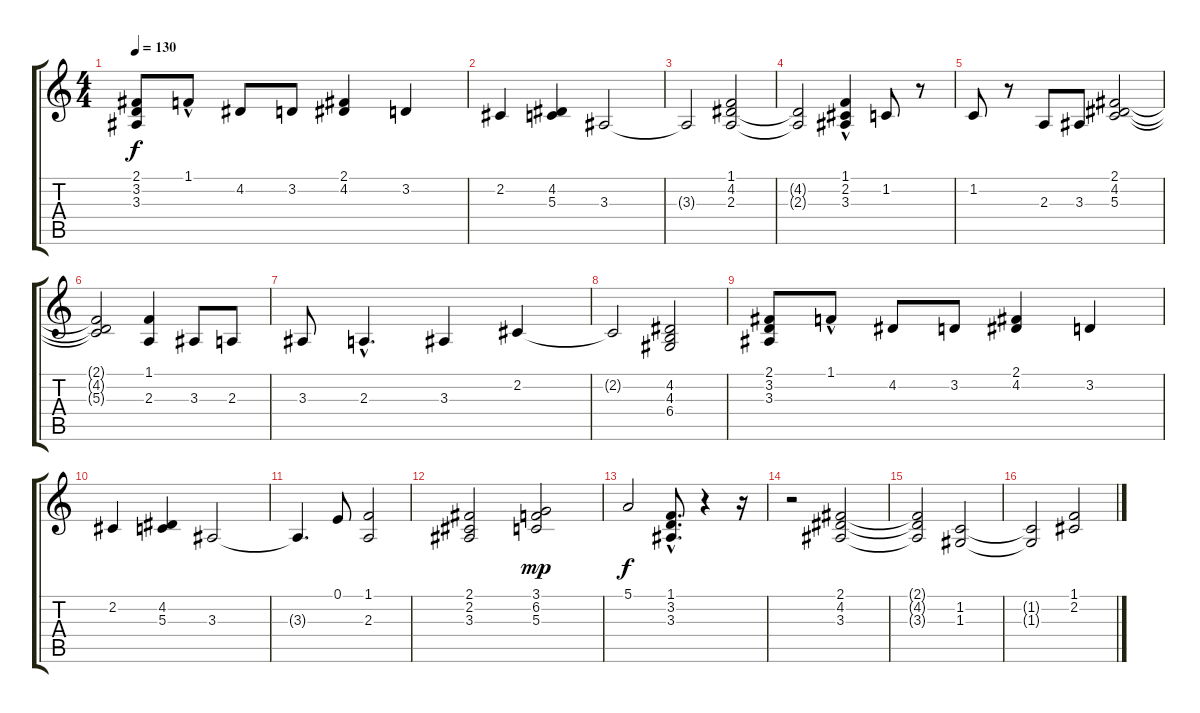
\track "" {instrument pad1newage}
\staff {score tabs}
\tuning (E4 B3 G3 D3 A2 E2) {hide}
\ts (4 4)
\tempo 130
\clef g2
\ks c
(2.1 3.2 3.3).8{dy f} 1.1{hac}.8 4.2.8 3.2.8 (2.1 4.2).4 3.2.4 |
2.2.4 (4.2 5.3).4 3.3.2 |
3.3{t}.2 (1.1 4.2 2.3).2 |
(4.2{t} 2.3{t}).2 (1.1 2.2 3.3{hac}).4 1.2.8 r.8 |
1.2.8 r.8 2.3.8 3.3.8 (2.1 4.2 5.3).2 |
(2.1{t} 4.2{t} 5.3{t}).2 (1.1 2.3).4 3.3.8 2.3.8 |
3.3.8 2.3{hac}.4{d} 3.3.4 2.2.4 |
2.2{t}.2 (4.2 4.3 6.4).2 |
(2.1 3.2 3.3).8 1.1{hac}.8 4.2.8 3.2.8 (2.1 4.2).4 3.2.4 |
2.2.4 (4.2 5.3).4 3.3.2 |
3.3{t}.4{d} 0.1.8 (1.1 2.3).2 |
(2.1 2.2 3.3).2 (3.1 6.2 5.3).2{dy mp} |
5.1.2{dy f} (1.1{hac} 3.2{hac} 3.3{hac}).8{d} r.4 r.16 |
r.2 (2.1 4.2 3.3).2 |
(2.1{t} 4.2{t} 3.3{t}).2 (1.2 1.3).2 |
(1.2{t} 1.3{t}).2 (1.1 2.2).2
